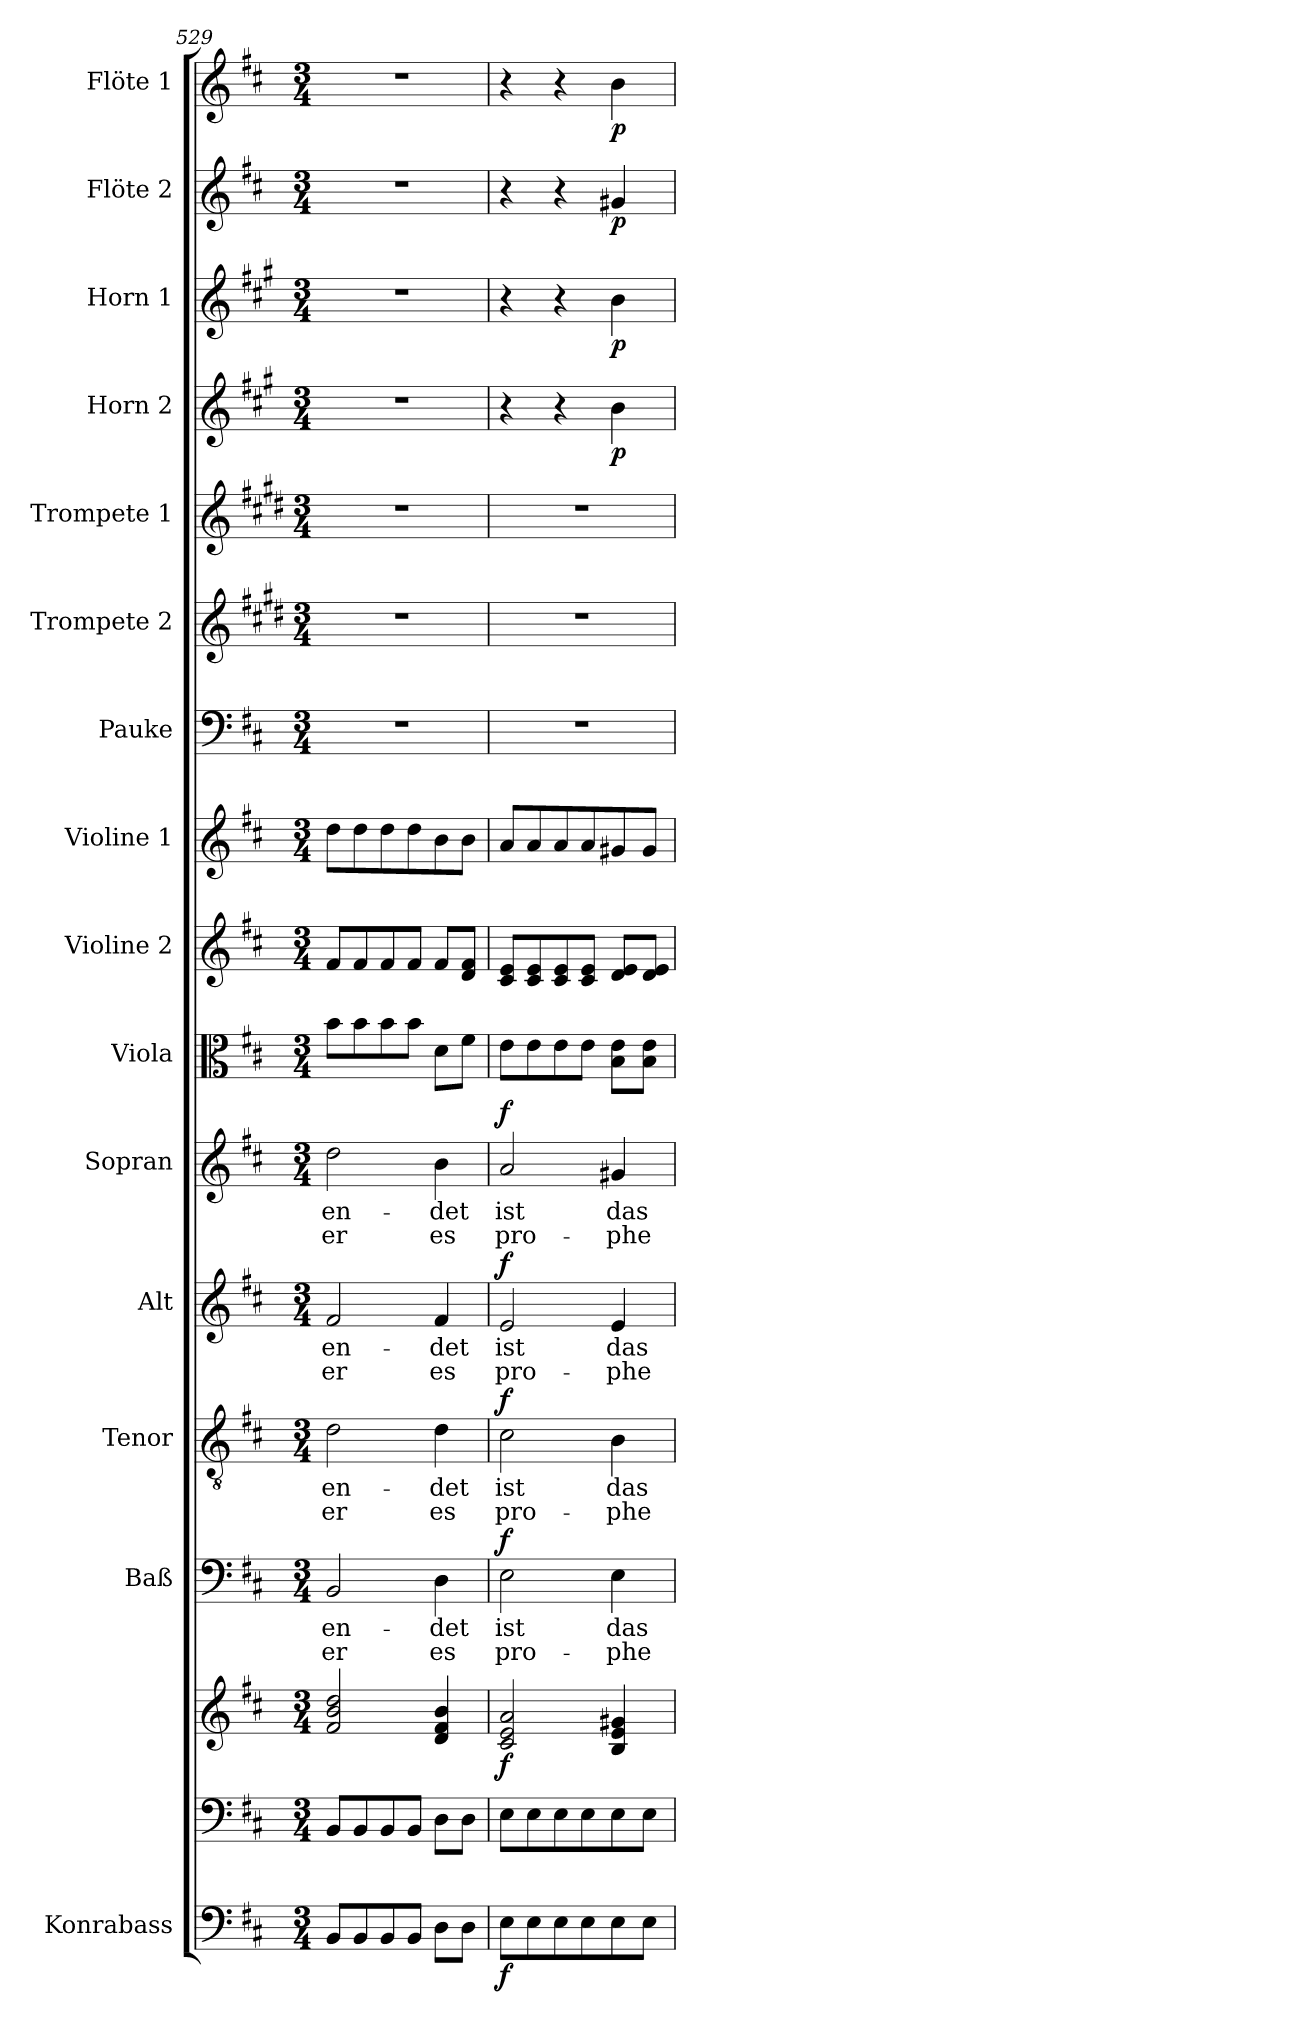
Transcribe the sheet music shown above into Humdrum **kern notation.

**kern	**dynam	**kern	**kern	**dynam	**kern	**text	**text	**dynam	**kern	**text	**text	**dynam	**kern	**text	**text	**dynam	**kern	**text	**text	**dynam	**kern	**kern	**kern	**kern	**kern	**kern	**kern	**dynam	**kern	**dynam	**kern	**dynam	**kern	**dynam
*part16	*part16	*part15	*part15	*part15	*part14	*part14	*part14	*part14	*part13	*part13	*part13	*part13	*part12	*part12	*part12	*part12	*part11	*part11	*part11	*part11	*part10	*part9	*part8	*part7	*part6	*part5	*part4	*part4	*part3	*part3	*part2	*part2	*part1	*part1
*staff17	*staff17	*staff16	*staff15	*staff15/16	*staff14	*staff14	*staff14	*staff14	*staff13	*staff13	*staff13	*staff13	*staff12	*staff12	*staff12	*staff12	*staff11	*staff11	*staff11	*staff11	*staff10	*staff9	*staff8	*staff7	*staff6	*staff5	*staff4	*staff4	*staff3	*staff3	*staff2	*staff2	*staff1	*staff1
*I"Konrabass	*	*	*	*	*I"Baß	*	*	*	*I"Tenor	*	*	*	*I"Alt	*	*	*	*I"Sopran	*	*	*	*I"Viola	*I"Violine 2	*I"Violine 1	*I"Pauke	*I"Trompete 2	*I"Trompete 1	*I"Horn 2	*	*I"Horn 1	*	*I"Flöte 2	*	*I"Flöte 1	*
*I'Kb.	*	*	*	*	*I'Baß	*	*	*	*I'Ten	*	*	*	*I'Alt	*	*	*	*I'Sop	*	*	*	*I'Vla.	*I'Vln. 2	*I'Vln. 1	*I'Pk.	*I'Trp. 2	*I'Trp. 1	*I'Hrn. 2	*	*I'Hrn. 1	*	*I'Fl. 2	*	*I'Fl. 1	*
*clefF4	*	*clefF4	*clefG2	*	*clefF4	*	*	*	*clefGv2	*	*	*	*clefG2	*	*	*	*clefG2	*	*	*	*clefC3	*clefG2	*clefG2	*clefF4	*clefG2	*clefG2	*clefG2	*	*clefG2	*	*clefG2	*	*clefG2	*
*ITrd7c12	*	*	*	*	*	*	*	*	*	*	*	*	*	*	*	*	*	*	*	*	*	*	*	*	*ITrd1c2	*ITrd1c2	*ITrd4c7	*	*ITrd4c7	*	*	*	*	*
*k[f#c#]	*	*k[f#c#]	*k[f#c#]	*	*k[f#c#]	*	*	*	*k[f#c#]	*	*	*	*k[f#c#]	*	*	*	*k[f#c#]	*	*	*	*k[f#c#]	*k[f#c#]	*k[f#c#]	*k[f#c#]	*k[f#c#]	*k[f#c#]	*k[f#c#]	*	*k[f#c#]	*	*k[f#c#]	*	*k[f#c#]	*
*D:	*	*D:	*D:	*	*D:	*	*	*	*D:	*	*	*	*D:	*	*	*	*D:	*	*	*	*D:	*D:	*D:	*D:	*D:	*D:	*D:	*	*D:	*	*D:	*	*D:	*
*M3/4	*	*M3/4	*M3/4	*	*M3/4	*	*	*	*M3/4	*	*	*	*M3/4	*	*	*	*M3/4	*	*	*	*M3/4	*M3/4	*M3/4	*M3/4	*M3/4	*M3/4	*M3/4	*	*M3/4	*	*M3/4	*	*M3/4	*
=529	=529	=529	=529	=529	=529	=529	=529	=529	=529	=529	=529	=529	=529	=529	=529	=529	=529	=529	=529	=529	=529	=529	=529	=529	=529	=529	=529	=529	=529	=529	=529	=529	=529	=529
!	!	!	!	!	!	!LO:LY:b	!LO:LY:b	!	!	!LO:LY:b	!LO:LY:b	!	!	!LO:LY:b	!LO:LY:b	!	!	!LO:LY:b	!LO:LY:b	!	!	!	!	!	!	!	!	!	!	!	!	!	!	!
8BBB/L	.	8BB/L	2f#/ 2b/ 2dd/	.	2BB/	-en-	er	.	2d\	-en-	er	.	2f#/	-en-	er	.	2dd\	-en-	er	.	8b\L	8f#/L	8dd\L	2.r	2.r	2.r	2.r	.	2.r	.	2.r	.	2.r	.
8BBB/	.	8BB/	.	.	.	.	.	.	.	.	.	.	.	.	.	.	.	.	.	.	8b\	8f#/	8dd\	.	.	.	.	.	.	.	.	.	.	.
8BBB/	.	8BB/	.	.	.	.	.	.	.	.	.	.	.	.	.	.	.	.	.	.	8b\	8f#/	8dd\	.	.	.	.	.	.	.	.	.	.	.
8BBB/J	.	8BB/J	.	.	.	.	.	.	.	.	.	.	.	.	.	.	.	.	.	.	8b\J	8f#/J	8dd\	.	.	.	.	.	.	.	.	.	.	.
!	!	!	!	!	!	!LO:LY:b	!LO:LY:b	!	!	!LO:LY:b	!LO:LY:b	!	!	!LO:LY:b	!LO:LY:b	!	!	!LO:LY:b	!LO:LY:b	!	!	!	!	!	!	!	!	!	!	!	!	!	!	!
8DD\L	.	8D\L	4d/ 4f#/ 4b/	.	4D\	-det	es	.	4d\	-det	es	.	4f#/	-det	es	.	4b\	-det	es	.	8d\L	8f#/L	8b\	.	.	.	.	.	.	.	.	.	.	.
8DD\J	.	8D\J	.	.	.	.	.	.	.	.	.	.	.	.	.	.	.	.	.	.	8f#\J	8d/ 8f#/J	8b\J	.	.	.	.	.	.	.	.	.	.	.
!!LO:PB:g=z
=530	=530	=530	=530	=530	=530	=530	=530	=530	=530	=530	=530	=530	=530	=530	=530	=530	=530	=530	=530	=530	=530	=530	=530	=530	=530	=530	=530	=530	=530	=530	=530	=530	=530	=530
!	!LO:DY:b	!	!	!LO:DY:b	!	!LO:LY:b	!LO:LY:b	!LO:DY:a	!	!LO:LY:b	!LO:LY:b	!LO:DY:a	!	!LO:LY:b	!LO:LY:b	!LO:DY:a	!	!LO:LY:b	!LO:LY:b	!LO:DY:a	!	!	!	!	!	!	!	!	!	!	!	!	!	!
8EE\L	f	8E\L	2c#/ 2e/ 2a/	f	2E\	ist	pro-	f	2c#\	ist	pro-	f	2e/	ist	pro-	f	2a/	ist	pro-	f	8e\L	8c#/ 8e/L	8a/L	2.r	2.r	2.r	4r	.	4r	.	4r	.	4r	.
8EE\	.	8E\	.	.	.	.	.	.	.	.	.	.	.	.	.	.	.	.	.	.	8e\	8c#/ 8e/	8a/	.	.	.	.	.	.	.	.	.	.	.
8EE\	.	8E\	.	.	.	.	.	.	.	.	.	.	.	.	.	.	.	.	.	.	8e\	8c#/ 8e/	8a/	.	.	.	4r	.	4r	.	4r	.	4r	.
8EE\	.	8E\	.	.	.	.	.	.	.	.	.	.	.	.	.	.	.	.	.	.	8e\J	8c#/ 8e/J	8a/	.	.	.	.	.	.	.	.	.	.	.
!	!	!	!	!	!	!LO:LY:b	!LO:LY:b	!	!	!LO:LY:b	!LO:LY:b	!	!	!LO:LY:b	!LO:LY:b	!	!	!LO:LY:b	!LO:LY:b	!	!	!	!	!	!	!	!	!LO:DY:b	!	!LO:DY:b	!	!LO:DY:b	!	!LO:DY:b
8EE\	.	8E\	4B/ 4e/ 4g#X/	.	4E\	das	-phe-	.	4B\	das	-phe-	.	4e/	das	-phe-	.	4g#X/	das	-phe-	.	8B\ 8e\L	8d/ 8e/L	8g#X/	.	.	.	4e\	p	4e\	p	4g#X/	p	4b\	p
8EE\J	.	8E\J	.	.	.	.	.	.	.	.	.	.	.	.	.	.	.	.	.	.	8B\ 8e\J	8d/ 8e/J	8g#/J	.	.	.	.	.	.	.	.	.	.	.
=	=	=	=	=	=	=	=	=	=	=	=	=	=	=	=	=	=	=	=	=	=	=	=	=	=	=	=	=	=	=	=	=	=	=
*-	*-	*-	*-	*-	*-	*-	*-	*-	*-	*-	*-	*-	*-	*-	*-	*-	*-	*-	*-	*-	*-	*-	*-	*-	*-	*-	*-	*-	*-	*-	*-	*-	*-	*-
